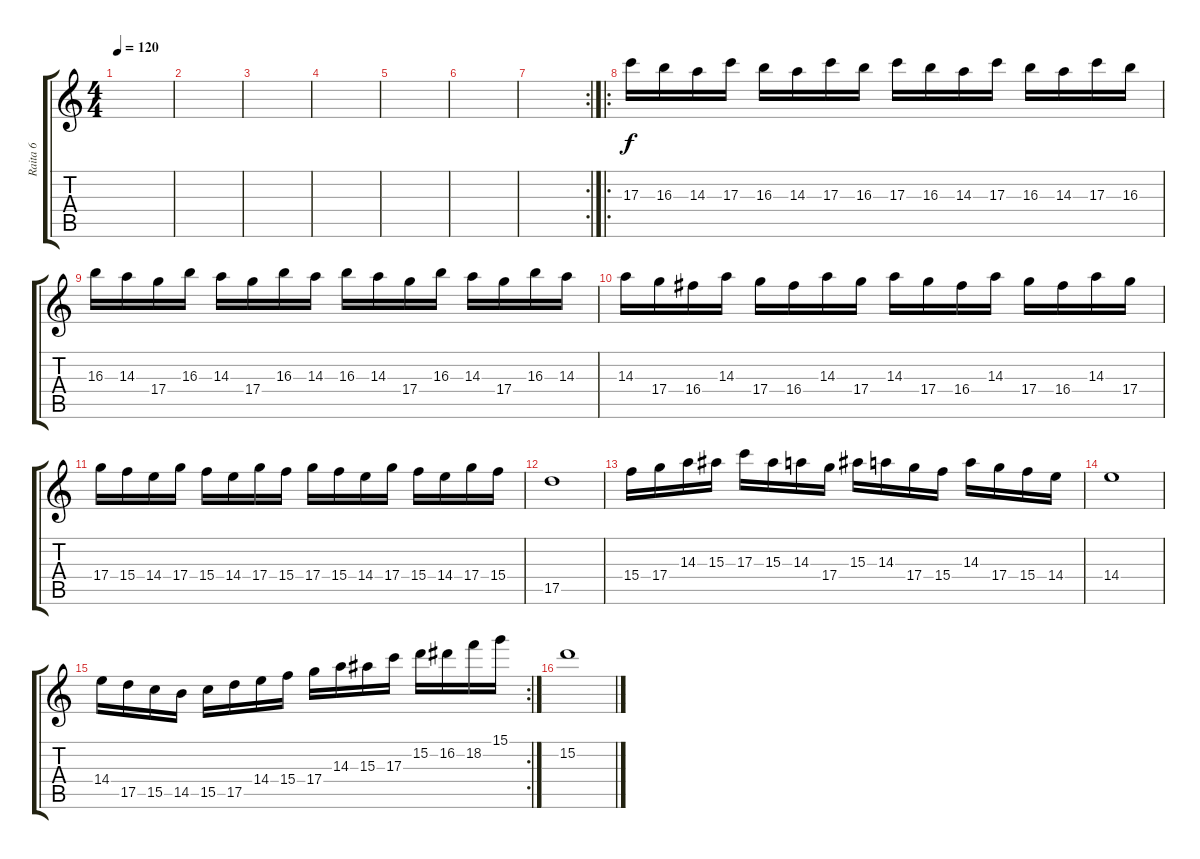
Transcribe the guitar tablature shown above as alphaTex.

\track ("Raita 6" "Raita 6") {instrument distortionguitar}
\staff {score tabs}
\tuning (E4 B3 G3 D3 A2 E2) {hide}
\ts (4 4)
\tempo 120
\clef g2
\ks c
|
|
|
|
|
|
\rc 2
|
\ro
17.3.16{volume 10} 16.3.16 14.3.16 17.3.16 16.3.16 14.3.16 17.3.16 16.3.16 17.3.16 16.3.16 14.3.16 17.3.16 16.3.16 14.3.16 17.3.16 16.3.16 |
16.3.16 14.3.16 17.4.16 16.3.16 14.3.16 17.4.16 16.3.16 14.3.16 16.3.16 14.3.16 17.4.16 16.3.16 14.3.16 17.4.16 16.3.16 14.3.16 |
14.3.16 17.4.16 16.4.16 14.3.16 17.4.16 16.4.16 14.3.16 17.4.16 14.3.16 17.4.16 16.4.16 14.3.16 17.4.16 16.4.16 14.3.16 17.4.16 |
17.4.16 15.4.16 14.4.16 17.4.16 15.4.16 14.4.16 17.4.16 15.4.16 17.4.16 15.4.16 14.4.16 17.4.16 15.4.16 14.4.16 17.4.16 15.4.16 |
17.5.1 |
15.4.16 17.4.16 14.3.16 15.3.16 17.3.16 15.3.16 14.3.16 17.4.16 15.3.16 14.3.16 17.4.16 15.4.16 14.3.16 17.4.16 15.4.16 14.4.16 |
14.4.1 |
\rc 2
14.4.16 17.5.16 15.5.16 14.5.16 15.5.16 17.5.16 14.4.16 15.4.16 17.4.16 14.3.16 15.3.16 17.3.16 15.2.16 16.2.16 18.2.16 15.1.16 |
15.2.1
